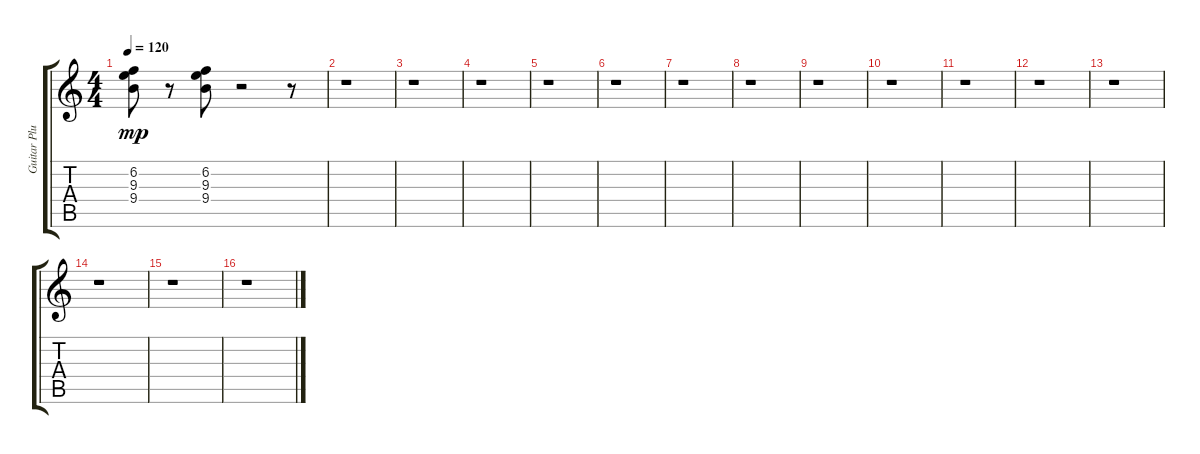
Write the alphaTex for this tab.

\track ("Guitar Plucks (GS)" "Guitar Plu") {instrument electricguitarjazz}
\staff {score tabs}
\tuning (E4 B3 G3 D3 A2 E2) {hide}
\ts (4 4)
\tempo 120
\clef g2
\ks c
(6.2 9.3 9.4).8{dy mp} r.8 (6.2 9.3 9.4).8 r.2 r.8 |
r.1 |
r.1 |
r.1 |
r.1 |
r.1 |
r.1 |
r.1 |
r.1 |
r.1 |
r.1 |
r.1 |
r.1 |
r.1 |
r.1 |
r.1
